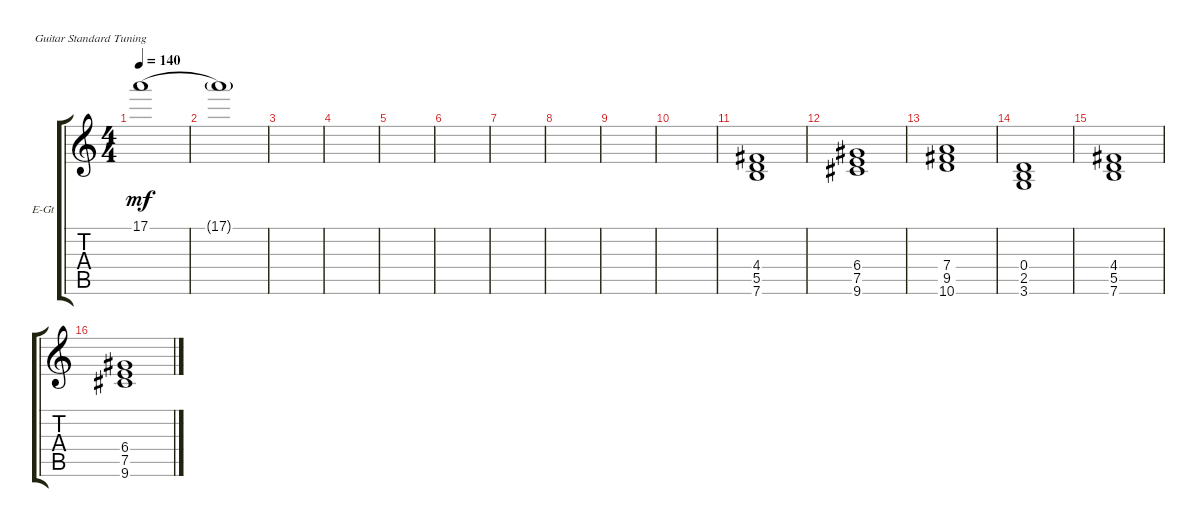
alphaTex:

\defaultSystemsLayout 4
\bracketExtendMode groupsimilarinstruments
\firstSystemTrackNameOrientation horizontal
\otherSystemsTrackNameOrientation horizontal
\track ("Red" "E-Gt") {instrument electricguitarclean}
\staff {score tabs}
\tuning (E4 B3 G3 D3 A2 E2)
\ts (4 4)
\tempo 140
\clef g2
\scale
0.333333
\ks c
17.1.1{dy mf legatoorigin} |
\scale
0.333333 17.1{g}.1 |
\scale
0.333333 |
\scale
0.333333 |
\scale
0.333333 |
\scale
0.333333 |
\scale
0.333333 |
\scale
0.333333 |
\scale
0.333333 |
\scale
0.333333 |
\scale
0.333333 (7.6 5.5 4.4).1 |
\scale
0.333333 (6.4 7.5 9.6).1 |
\scale
0.333333 (10.6 9.5 7.4).1 |
\scale
0.333333 (0.4 2.5 3.6).1 |
\scale
0.333333 (7.6 5.5 4.4).1 |
\scale
0.333333 (6.4 7.5 9.6).1
